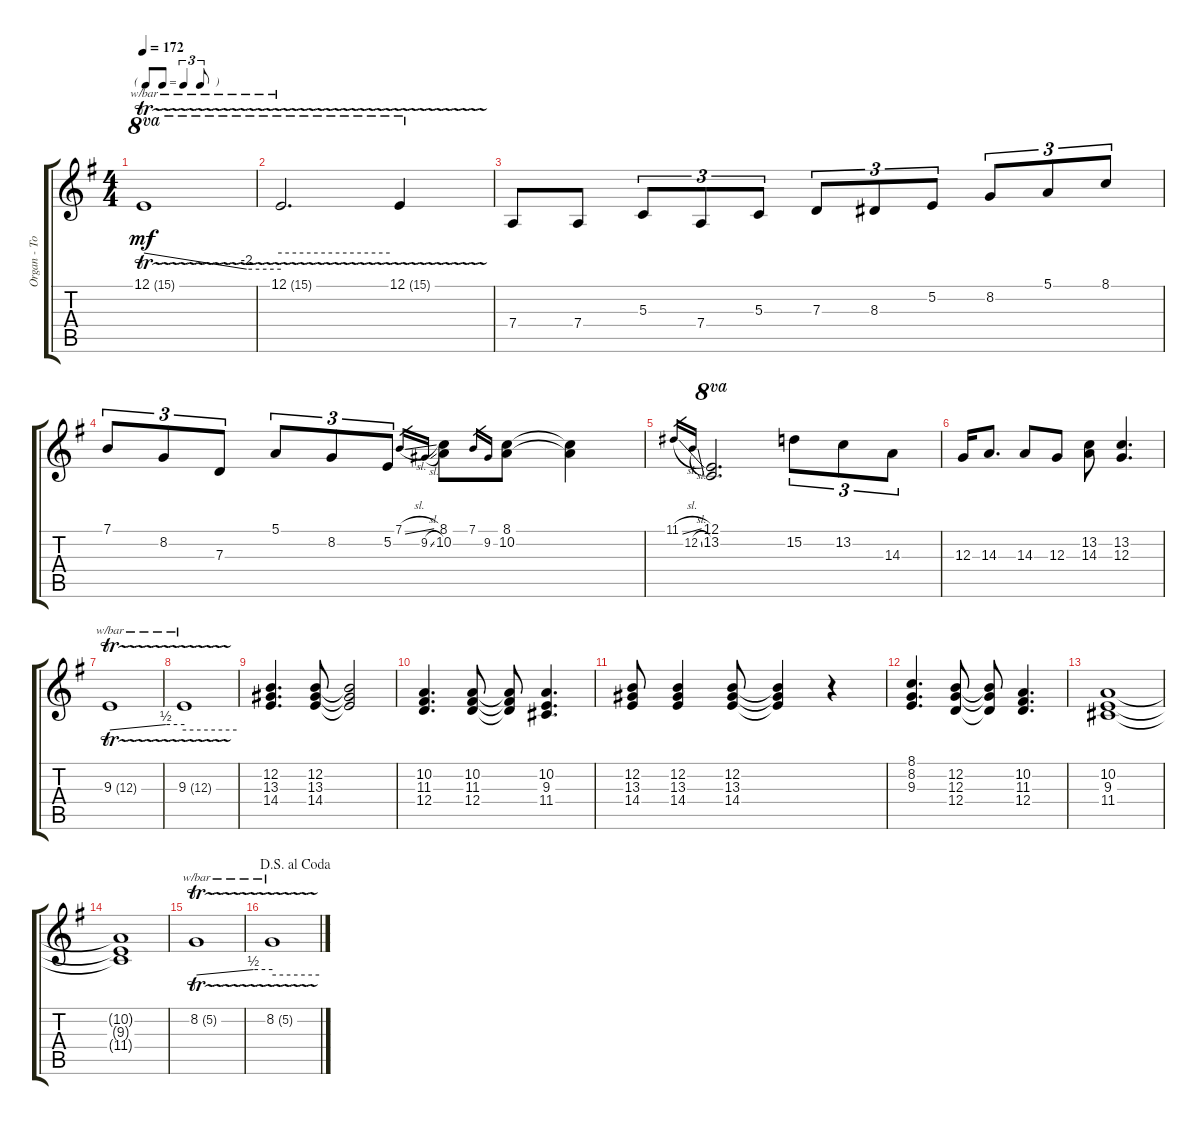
\track ("Organ - Tom Scholz" "Organ - To") {instrument rockorgan}
\staff {score tabs}
\tuning (E4 B3 G3 D3 A2 E2) {hide}
\ts (4 4)
\tf triplet8th
\tempo 172
\clef g2
\ks g
12.1{tr (15 32)}.1{tbe (custom default 0 0 45 -8 60 -8) ot 8va dy mf} |
12.1{tr (15 32)}.2{d tbe (hold default 0 0 60 0) ot 8va} 12.1{tr (15 32)}.4{ot 8va} |
7.4.8 7.4.8 5.3.8{tu (3 2)} 7.4.8{tu (3 2)} 5.3.8{tu (3 2)} 7.3.8{tu (3 2)} 8.3.8{tu (3 2)} 5.2.8{tu (3 2)} 8.2.8{tu (3 2)} 5.1.8{tu (3 2)} 8.1.8{tu (3 2)} |
7.1.8{tu (3 2)} 8.2.8{tu (3 2)} 7.3.8{tu (3 2)} 5.1.8{tu (3 2)} 8.2.8{tu (3 2)} 5.2.8{tu (3 2)} 7.1{sl}.16{gr} 9.2{sl}.16{gr} (8.1 10.2).8 7.1.16{gr} 9.2.16{gr} (8.1 10.2).8 (8.1{t} 10.2{t}).4 |
11.1{sl}.16{gr} 12.2{sl}.16{gr} (12.1 13.2).2{d ot 8va} 15.2.8{tu (3 2)} 13.2.8{tu (3 2)} 14.3.8{tu (3 2)} |
12.3.16 14.3.8{d} 14.3.8 12.3.8 (13.2 14.3).8 (13.2 12.3).4{d} |
9.3{tr (12 32)}.1{tbe (custom default 0 0 45 2 60 2)} |
9.3{tr (12 32)}.1{tbe (hold default 0 0 60 0)} |
(12.2 13.3 14.4).4{d} (12.2 13.3 14.4).8 (12.2{t} 13.3{t} 14.4{t}).2 |
(10.2 11.3 12.4).4{d} (10.2 11.3 12.4).8 (10.2{t} 11.3{t} 12.4{t}).8 (10.2 9.3 11.4).4{d} |
(12.2 13.3 14.4).8 (12.2 13.3 14.4).4 (12.2 13.3 14.4).8 (12.2{t} 13.3{t} 14.4{t}).4 r.4 |
(8.1 8.2 9.3).4{d} (12.2 12.3 12.4).8 (12.2{t} 12.3{t} 12.4{t}).8 (10.2 11.3 12.4).4{d} |
(10.2 9.3 11.4).1 |
(10.2{t} 9.3{t} 11.4{t}).1 |
8.2{tr (5 32)}.1{tbe (custom default 0 0 45 2 60 2)} |
\jump dalsegnoalcoda
8.2{tr (5 32)}.1{tbe (hold default 0 0 60 0)}
